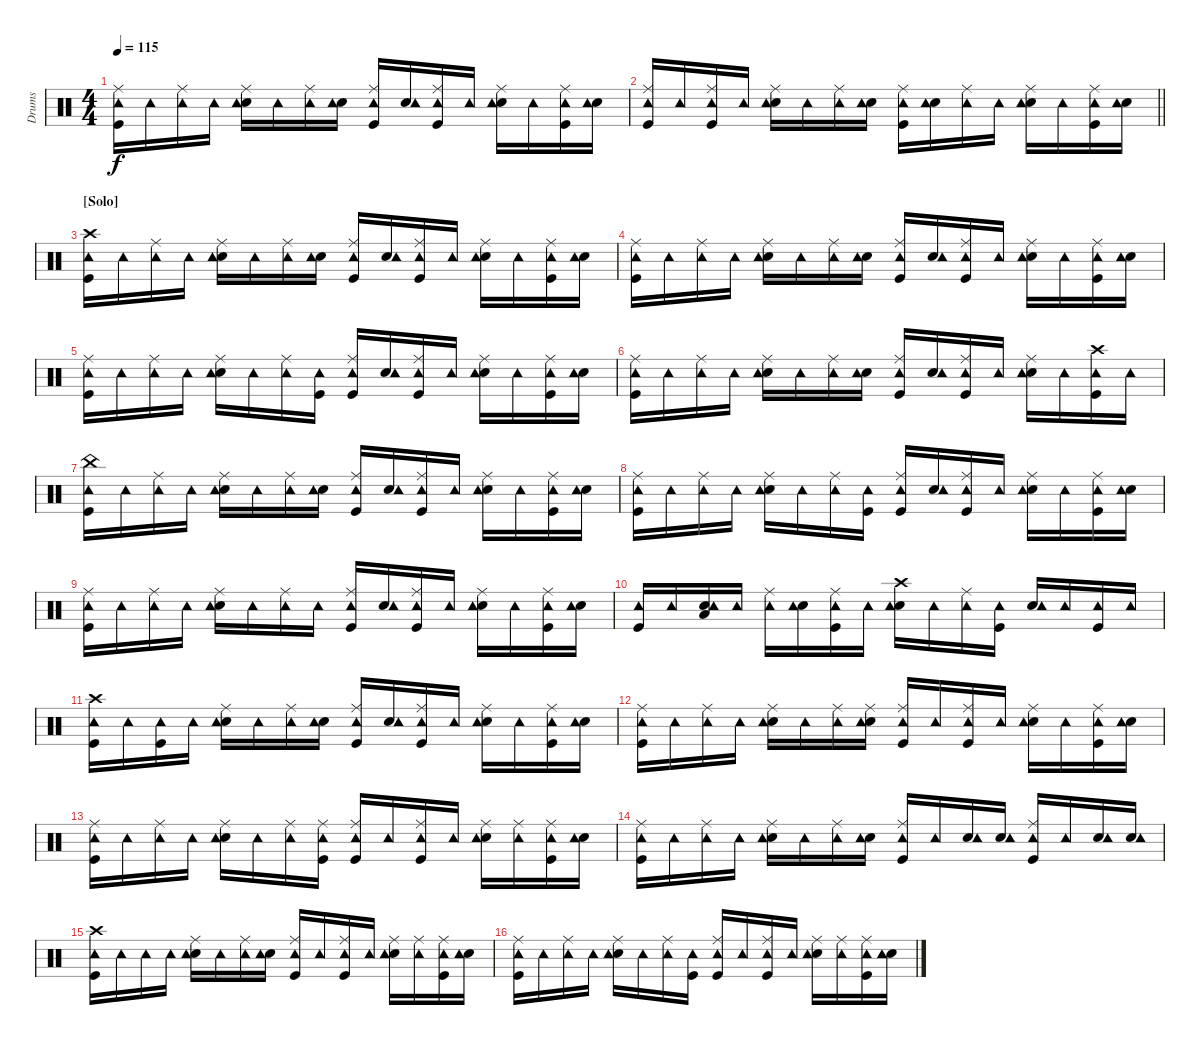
\track ("Drums" "Drums") {instrument percussion}
\staff {score}
\articulation defaults
\ts (4 4)
\tempo 115
\clef neutral
\ks c
("Kick (hit)" "Ride (middle)" "Tambourine (hit)").16{dy f} "Tambourine (hit)".16 ("Ride (middle)" "Tambourine (hit)").16 "Tambourine (hit)".16 ("Ride (middle)" "Electric Snare (hit)" "Tambourine (hit)").16 "Tambourine (hit)".16 ("Ride (middle)" "Tambourine (hit)").16 ("Electric Snare (hit)" "Tambourine (hit)").16 ("Kick (hit)" "Ride (middle)" "Tambourine (hit)").16 ("Electric Snare (hit)" "Tambourine (hit)").16 ("Ride (middle)" "Kick (hit)" "Tambourine (hit)").16 "Tambourine (hit)".16 ("Ride (middle)" "Electric Snare (hit)" "Tambourine (hit)").16 "Tambourine (hit)".16 ("Ride (middle)" "Kick (hit)" "Tambourine (hit)").16 ("Electric Snare (hit)" "Tambourine (hit)").16 |
\barLineRight lightlight
("Kick (hit)" "Ride (middle)" "Tambourine (hit)").16 "Tambourine (hit)".16 ("Ride (middle)" "Kick (hit)" "Tambourine (hit)").16 "Tambourine (hit)".16 ("Electric Snare (hit)" "Ride (middle)" "Tambourine (hit)").16 "Tambourine (hit)".16 ("Ride (middle)" "Tambourine (hit)").16 ("Electric Snare (hit)" "Tambourine (hit)").16 ("Kick (hit)" "Ride (middle)" "Tambourine (hit)").16 ("Electric Snare (hit)" "Tambourine (hit)").16 ("Ride (middle)" "Tambourine (hit)").16 "Tambourine (hit)".16 ("Electric Snare (hit)" "Ride (middle)" "Tambourine (hit)").16 "Tambourine (hit)".16 ("Ride (middle)" "Kick (hit)" "Tambourine (hit)").16 ("Electric Snare (hit)" "Tambourine (hit)").16 |
\section ("" "[Solo]")
("Kick (hit)" "Crash high (hit)" "Tambourine (hit)").16 "Tambourine (hit)".16 ("Ride (middle)" "Tambourine (hit)").16 "Tambourine (hit)".16 ("Ride (middle)" "Electric Snare (hit)" "Tambourine (hit)").16 "Tambourine (hit)".16 ("Ride (middle)" "Tambourine (hit)").16 ("Electric Snare (hit)" "Tambourine (hit)").16 ("Kick (hit)" "Ride (middle)" "Tambourine (hit)").16 ("Electric Snare (hit)" "Tambourine (hit)").16 ("Ride (middle)" "Kick (hit)" "Tambourine (hit)").16 "Tambourine (hit)".16 ("Ride (middle)" "Electric Snare (hit)" "Tambourine (hit)").16 "Tambourine (hit)".16 ("Ride (middle)" "Kick (hit)" "Tambourine (hit)").16 ("Electric Snare (hit)" "Tambourine (hit)").16 |
("Kick (hit)" "Ride (middle)" "Tambourine (hit)").16 "Tambourine (hit)".16 ("Ride (middle)" "Tambourine (hit)").16 "Tambourine (hit)".16 ("Electric Snare (hit)" "Ride (middle)" "Tambourine (hit)").16 "Tambourine (hit)".16 ("Ride (middle)" "Tambourine (hit)").16 ("Electric Snare (hit)" "Tambourine (hit)").16 ("Ride (middle)" "Kick (hit)" "Tambourine (hit)").16 ("Electric Snare (hit)" "Tambourine (hit)").16 ("Ride (middle)" "Kick (hit)" "Tambourine (hit)").16 "Tambourine (hit)".16 ("Ride (middle)" "Electric Snare (hit)" "Tambourine (hit)").16 "Tambourine (hit)".16 ("Ride (middle)" "Kick (hit)" "Tambourine (hit)").16 ("Electric Snare (hit)" "Tambourine (hit)").16 |
("Kick (hit)" "Ride (middle)" "Tambourine (hit)").16 "Tambourine (hit)".16 ("Ride (middle)" "Tambourine (hit)").16 "Tambourine (hit)".16 ("Electric Snare (hit)" "Ride (middle)" "Tambourine (hit)").16 "Tambourine (hit)".16 ("Ride (middle)" "Tambourine (hit)").16 ("Kick (hit)" "Tambourine (hit)").16 ("Ride (middle)" "Kick (hit)" "Tambourine (hit)").16 ("Electric Snare (hit)" "Tambourine (hit)").16 ("Kick (hit)" "Ride (middle)" "Tambourine (hit)").16 "Tambourine (hit)".16 ("Electric Snare (hit)" "Ride (middle)" "Tambourine (hit)").16 "Tambourine (hit)".16 ("Kick (hit)" "Ride (middle)" "Tambourine (hit)").16 ("Electric Snare (hit)" "Tambourine (hit)").16 |
("Ride (middle)" "Kick (hit)" "Tambourine (hit)").16 "Tambourine (hit)".16 ("Ride (middle)" "Tambourine (hit)").16 "Tambourine (hit)".16 ("Electric Snare (hit)" "Ride (middle)" "Tambourine (hit)").16 "Tambourine (hit)".16 ("Ride (middle)" "Tambourine (hit)").16 ("Electric Snare (hit)" "Tambourine (hit)").16 ("Kick (hit)" "Ride (middle)" "Tambourine (hit)").16 ("Electric Snare (hit)" "Tambourine (hit)").16 ("Ride (middle)" "Kick (hit)" "Tambourine (hit)").16 "Tambourine (hit)".16 ("Electric Snare (hit)" "Ride (middle)" "Tambourine (hit)").16 "Tambourine (hit)".16 ("Kick (hit)" "Crash high (hit)" "Tambourine (hit)").16 "Tambourine (hit)".16 |
("China (hit)" "Kick (hit)" "Tambourine (hit)").16 "Tambourine (hit)".16 ("Ride (middle)" "Tambourine (hit)").16 "Tambourine (hit)".16 ("Ride (middle)" "Electric Snare (hit)" "Tambourine (hit)").16 "Tambourine (hit)".16 ("Ride (middle)" "Tambourine (hit)").16 ("Electric Snare (hit)" "Tambourine (hit)").16 ("Kick (hit)" "Ride (middle)" "Tambourine (hit)").16 ("Electric Snare (hit)" "Tambourine (hit)").16 ("Kick (hit)" "Ride (middle)" "Tambourine (hit)").16 "Tambourine (hit)".16 ("Ride (middle)" "Electric Snare (hit)" "Tambourine (hit)").16 "Tambourine (hit)".16 ("Ride (middle)" "Kick (hit)" "Tambourine (hit)").16 ("Electric Snare (hit)" "Tambourine (hit)").16 |
("Ride (middle)" "Kick (hit)" "Tambourine (hit)").16 "Tambourine (hit)".16 ("Ride (middle)" "Tambourine (hit)").16 "Tambourine (hit)".16 ("Ride (middle)" "Electric Snare (hit)" "Tambourine (hit)").16 "Tambourine (hit)".16 ("Ride (middle)" "Tambourine (hit)").16 ("Kick (hit)" "Tambourine (hit)").16 ("Ride (middle)" "Kick (hit)" "Tambourine (hit)").16 ("Electric Snare (hit)" "Tambourine (hit)").16 ("Kick (hit)" "Ride (middle)" "Tambourine (hit)").16 "Tambourine (hit)".16 ("Electric Snare (hit)" "Ride (middle)" "Tambourine (hit)").16 "Tambourine (hit)".16 ("Kick (hit)" "Ride (middle)" "Tambourine (hit)").16 ("Electric Snare (hit)" "Tambourine (hit)").16 |
("Ride (middle)" "Kick (hit)" "Tambourine (hit)").16 "Tambourine (hit)".16 ("Ride (middle)" "Tambourine (hit)").16 "Tambourine (hit)".16 ("Electric Snare (hit)" "Ride (middle)" "Tambourine (hit)").16 "Tambourine (hit)".16 ("Ride (middle)" "Tambourine (hit)").16 "Tambourine (hit)".16 ("Ride (middle)" "Kick (hit)" "Tambourine (hit)").16 ("Electric Snare (hit)" "Tambourine (hit)").16 ("Kick (hit)" "Ride (middle)" "Tambourine (hit)").16 "Tambourine (hit)".16 ("Ride (middle)" "Electric Snare (hit)" "Tambourine (hit)").16 "Tambourine (hit)".16 ("Ride (middle)" "Kick (hit)" "Tambourine (hit)").16 ("Electric Snare (hit)" "Tambourine (hit)").16 |
("Kick (hit)" "Tambourine (hit)").16 "Tambourine (hit)".16 ("Low Floor Tom (hit)" "Electric Snare (hit)" "Tambourine (hit)").16 "Tambourine (hit)".16 ("Ride (middle)" "Tambourine (hit)").16 ("Electric Snare (hit)" "Tambourine (hit)").16 ("Ride (middle)" "Kick (hit)" "Tambourine (hit)").16 "Tambourine (hit)".16 ("Crash high (hit)" "Electric Snare (hit)" "Tambourine (hit)").16 "Tambourine (hit)".16 ("Ride (middle)" "Tambourine (hit)").16 ("Kick (hit)" "Tambourine (hit)").16 ("Electric Snare (hit)" "Tambourine (hit)").16 "Tambourine (hit)".16 ("Kick (hit)" "Tambourine (hit)").16 "Tambourine (hit)".16 |
("Crash high (hit)" "Kick (hit)" "Tambourine (hit)").16 "Tambourine (hit)".16 ("Kick (hit)" "Tambourine (hit)").16 "Tambourine (hit)".16 ("Ride (middle)" "Electric Snare (hit)" "Tambourine (hit)").16 "Tambourine (hit)".16 ("Ride (middle)" "Tambourine (hit)").16 ("Electric Snare (hit)" "Tambourine (hit)").16 ("Ride (middle)" "Kick (hit)" "Tambourine (hit)").16 ("Electric Snare (hit)" "Tambourine (hit)").16 ("Kick (hit)" "Ride (middle)" "Tambourine (hit)").16 "Tambourine (hit)".16 ("Electric Snare (hit)" "Ride (middle)" "Tambourine (hit)").16 "Tambourine (hit)".16 ("Ride (middle)" "Kick (hit)" "Tambourine (hit)").16 ("Electric Snare (hit)" "Tambourine (hit)").16 |
("Kick (hit)" "Ride (middle)" "Tambourine (hit)").16 "Tambourine (hit)".16 ("Ride (middle)" "Tambourine (hit)").16 "Tambourine (hit)".16 ("Ride (middle)" "Electric Snare (hit)" "Tambourine (hit)").16 "Tambourine (hit)".16 ("Ride (middle)" "Tambourine (hit)").16 ("Ride (middle)" "Electric Snare (hit)" "Tambourine (hit)").16 ("Ride (middle)" "Kick (hit)" "Tambourine (hit)").16 "Tambourine (hit)".16 ("Kick (hit)" "Ride (middle)" "Tambourine (hit)").16 "Tambourine (hit)".16 ("Electric Snare (hit)" "Ride (middle)" "Tambourine (hit)").16 "Tambourine (hit)".16 ("Kick (hit)" "Ride (middle)" "Tambourine (hit)").16 ("Electric Snare (hit)" "Tambourine (hit)").16 |
("Ride (middle)" "Kick (hit)" "Tambourine (hit)").16 "Tambourine (hit)".16 ("Ride (middle)" "Tambourine (hit)").16 "Tambourine (hit)".16 ("Electric Snare (hit)" "Ride (middle)" "Tambourine (hit)").16 "Tambourine (hit)".16 ("Ride (middle)" "Tambourine (hit)").16 ("Ride (middle)" "Kick (hit)" "Tambourine (hit)").16 ("Ride (middle)" "Kick (hit)" "Tambourine (hit)").16 "Tambourine (hit)".16 ("Kick (hit)" "Ride (middle)" "Tambourine (hit)").16 "Tambourine (hit)".16 ("Ride (middle)" "Electric Snare (hit)" "Tambourine (hit)").16 ("Ride (middle)" "Tambourine (hit)").16 ("Ride (middle)" "Kick (hit)" "Tambourine (hit)").16 ("Electric Snare (hit)" "Tambourine (hit)").16 |
("Ride (middle)" "Kick (hit)" "Tambourine (hit)").16 "Tambourine (hit)".16 ("Ride (middle)" "Tambourine (hit)").16 "Tambourine (hit)".16 ("Electric Snare (hit)" "Ride (middle)" "Tambourine (hit)").16 "Tambourine (hit)".16 ("Ride (middle)" "Tambourine (hit)").16 ("Electric Snare (hit)" "Tambourine (hit)").16 ("Ride (middle)" "Kick (hit)" "Tambourine (hit)").16 "Tambourine (hit)".16 ("Electric Snare (hit)" "Tambourine (hit)").16 ("Electric Snare (hit)" "Tambourine (hit)").16 ("Ride (middle)" "Kick (hit)" "Tambourine (hit)").16 "Tambourine (hit)".16 ("Electric Snare (hit)" "Tambourine (hit)").16 ("Electric Snare (hit)" "Tambourine (hit)").16 |
("Crash high (hit)" "Kick (hit)" "Tambourine (hit)").16 "Tambourine (hit)".16 "Tambourine (hit)".16 "Tambourine (hit)".16 ("Electric Snare (hit)" "Ride (middle)" "Tambourine (hit)").16 "Tambourine (hit)".16 ("Ride (middle)" "Tambourine (hit)").16 ("Electric Snare (hit)" "Tambourine (hit)").16 ("Kick (hit)" "Ride (middle)" "Tambourine (hit)").16 "Tambourine (hit)".16 ("Ride (middle)" "Kick (hit)" "Tambourine (hit)").16 "Tambourine (hit)".16 ("Electric Snare (hit)" "Ride (middle)" "Tambourine (hit)").16 ("Ride (middle)" "Tambourine (hit)").16 ("Ride (middle)" "Kick (hit)" "Tambourine (hit)").16 ("Electric Snare (hit)" "Tambourine (hit)").16 |
("Ride (middle)" "Kick (hit)" "Tambourine (hit)").16 "Tambourine (hit)".16 ("Ride (middle)" "Tambourine (hit)").16 "Tambourine (hit)".16 ("Electric Snare (hit)" "Ride (middle)" "Tambourine (hit)").16 "Tambourine (hit)".16 ("Ride (middle)" "Tambourine (hit)").16 ("Kick (hit)" "Tambourine (hit)").16 ("Kick (hit)" "Ride (middle)" "Tambourine (hit)").16 "Tambourine (hit)".16 ("Kick (hit)" "Ride (middle)" "Tambourine (hit)").16 "Tambourine (hit)".16 ("Ride (middle)" "Electric Snare (hit)" "Tambourine (hit)").16 ("Ride (middle)" "Tambourine (hit)").16 ("Ride (middle)" "Kick (hit)" "Tambourine (hit)").16 ("Electric Snare (hit)" "Tambourine (hit)").16
